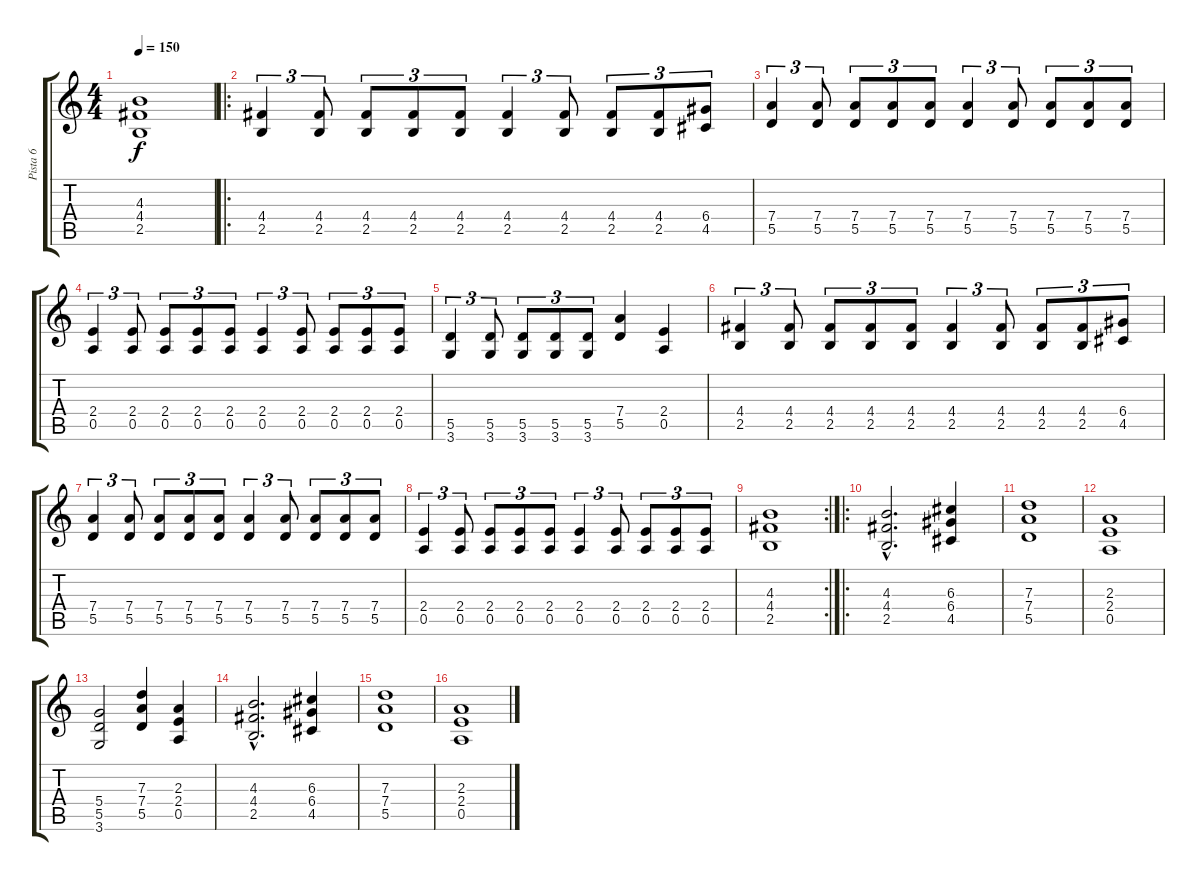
\track ("Pista 6" "Pista 6") {instrument overdrivenguitar}
\staff {score tabs}
\tuning (E4 B3 G3 D3 A2 E2) {hide}
\ts (4 4)
\tempo 150
\clef g2
\ks c
(4.3 4.4 2.5).1{dy f} |
\ro
(4.4 2.5).4{tu (3 2)} (4.4 2.5).8{tu (3 2)} (4.4 2.5).8{tu (3 2)} (4.4 2.5).8{tu (3 2)} (4.4 2.5).8{tu (3 2)} (4.4 2.5).4{tu (3 2)} (4.4 2.5).8{tu (3 2)} (4.4 2.5).8{tu (3 2)} (4.4 2.5).8{tu (3 2)} (6.4 4.5).8{tu (3 2)} |
(7.4 5.5).4{tu (3 2)} (7.4 5.5).8{tu (3 2)} (7.4 5.5).8{tu (3 2)} (7.4 5.5).8{tu (3 2)} (7.4 5.5).8{tu (3 2)} (7.4 5.5).4{tu (3 2)} (7.4 5.5).8{tu (3 2)} (7.4 5.5).8{tu (3 2)} (7.4 5.5).8{tu (3 2)} (7.4 5.5).8{tu (3 2)} |
(2.4 0.5).4{tu (3 2)} (2.4 0.5).8{tu (3 2)} (2.4 0.5).8{tu (3 2)} (2.4 0.5).8{tu (3 2)} (2.4 0.5).8{tu (3 2)} (2.4 0.5).4{tu (3 2)} (2.4 0.5).8{tu (3 2)} (2.4 0.5).8{tu (3 2)} (2.4 0.5).8{tu (3 2)} (2.4 0.5).8{tu (3 2)} |
(5.5 3.6).4{tu (3 2)} (5.5 3.6).8{tu (3 2)} (5.5 3.6).8{tu (3 2)} (5.5 3.6).8{tu (3 2)} (5.5 3.6).8{tu (3 2)} (7.4 5.5).4 (2.4 0.5).4 |
(4.4 2.5).4{tu (3 2)} (4.4 2.5).8{tu (3 2)} (4.4 2.5).8{tu (3 2)} (4.4 2.5).8{tu (3 2)} (4.4 2.5).8{tu (3 2)} (4.4 2.5).4{tu (3 2)} (4.4 2.5).8{tu (3 2)} (4.4 2.5).8{tu (3 2)} (4.4 2.5).8{tu (3 2)} (6.4 4.5).8{tu (3 2)} |
(7.4 5.5).4{tu (3 2)} (7.4 5.5).8{tu (3 2)} (7.4 5.5).8{tu (3 2)} (7.4 5.5).8{tu (3 2)} (7.4 5.5).8{tu (3 2)} (7.4 5.5).4{tu (3 2)} (7.4 5.5).8{tu (3 2)} (7.4 5.5).8{tu (3 2)} (7.4 5.5).8{tu (3 2)} (7.4 5.5).8{tu (3 2)} |
(2.4 0.5).4{tu (3 2)} (2.4 0.5).8{tu (3 2)} (2.4 0.5).8{tu (3 2)} (2.4 0.5).8{tu (3 2)} (2.4 0.5).8{tu (3 2)} (2.4 0.5).4{tu (3 2)} (2.4 0.5).8{tu (3 2)} (2.4 0.5).8{tu (3 2)} (2.4 0.5).8{tu (3 2)} (2.4 0.5).8{tu (3 2)} |
\rc 2
(4.3 4.4 2.5).1 |
\ro
(4.3{hac} 4.4{hac} 2.5{hac}).2{d} (6.3 6.4 4.5).4 |
(7.3 7.4 5.5).1 |
(2.3 2.4 0.5).1 |
(5.4 5.5 3.6).2 (7.3 7.4 5.5).4 (2.3 2.4 0.5).4 |
(4.3{hac} 4.4{hac} 2.5{hac}).2{d} (6.3 6.4 4.5).4 |
(7.3 7.4 5.5).1 |
(2.3 2.4 0.5).1
